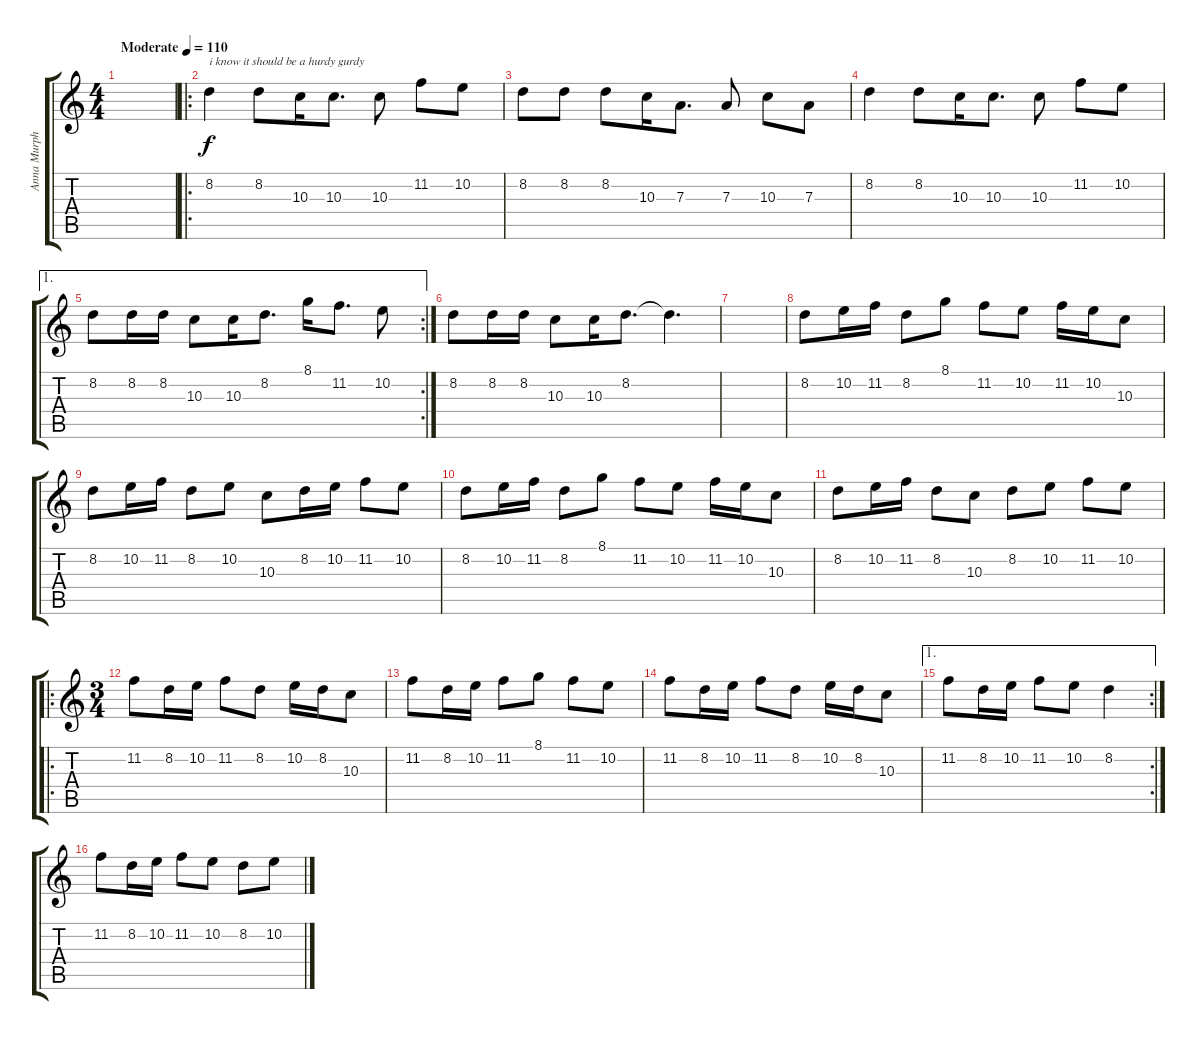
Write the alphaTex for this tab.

\track ("Anna Murphy" "Anna Murph") {instrument contrabass}
\staff {score tabs}
\tuning (B3 Gb3 D3 A2 E2 B1) {hide}
\ts (4 4)
\tempo (110 "Moderate")
\clef g2
\ks c
|
\ro
8.2.4{txt "i know it should be a hurdy gurdy"} 8.2.8 10.3.16 10.3.8{d} 10.3.8 11.2.8 10.2.8 |
8.2.8 8.2.8 8.2.8 10.3.16 7.3.8{d} 7.3.8 10.3.8 7.3.8 |
8.2.4 8.2.8 10.3.16 10.3.8{d} 10.3.8 11.2.8 10.2.8 |
\ae 1
\rc 2
8.2.8 8.2.16 8.2.16 10.3.8 10.3.16 8.2.8{d} 8.1.16 11.2.8{d} 10.2.8 |
8.2.8 8.2.16 8.2.16 10.3.8 10.3.16 8.2.8{d} 8.2{t}.4{d} |
|
8.2.8 10.2.16 11.2.16 8.2.8 8.1.8 11.2.8 10.2.8 11.2.16 10.2.16 10.3.8 |
8.2.8 10.2.16 11.2.16 8.2.8 10.2.8 10.3.8 8.2.16 10.2.16 11.2.8 10.2.8 |
8.2.8 10.2.16 11.2.16 8.2.8 8.1.8 11.2.8 10.2.8 11.2.16 10.2.16 10.3.8 |
8.2.8 10.2.16 11.2.16 8.2.8 10.3.8 8.2.8 10.2.8 11.2.8 10.2.8 |
\ro
\ts (3 4)
11.2.8 8.2.16 10.2.16 11.2.8 8.2.8 10.2.16 8.2.16 10.3.8 |
11.2.8 8.2.16 10.2.16 11.2.8 8.1.8 11.2.8 10.2.8 |
11.2.8 8.2.16 10.2.16 11.2.8 8.2.8 10.2.16 8.2.16 10.3.8 |
\ae 1
\rc 2
11.2.8 8.2.16 10.2.16 11.2.8 10.2.8 8.2.4 |
11.2.8 8.2.16 10.2.16 11.2.8 10.2.8 8.2.8 10.2.8
